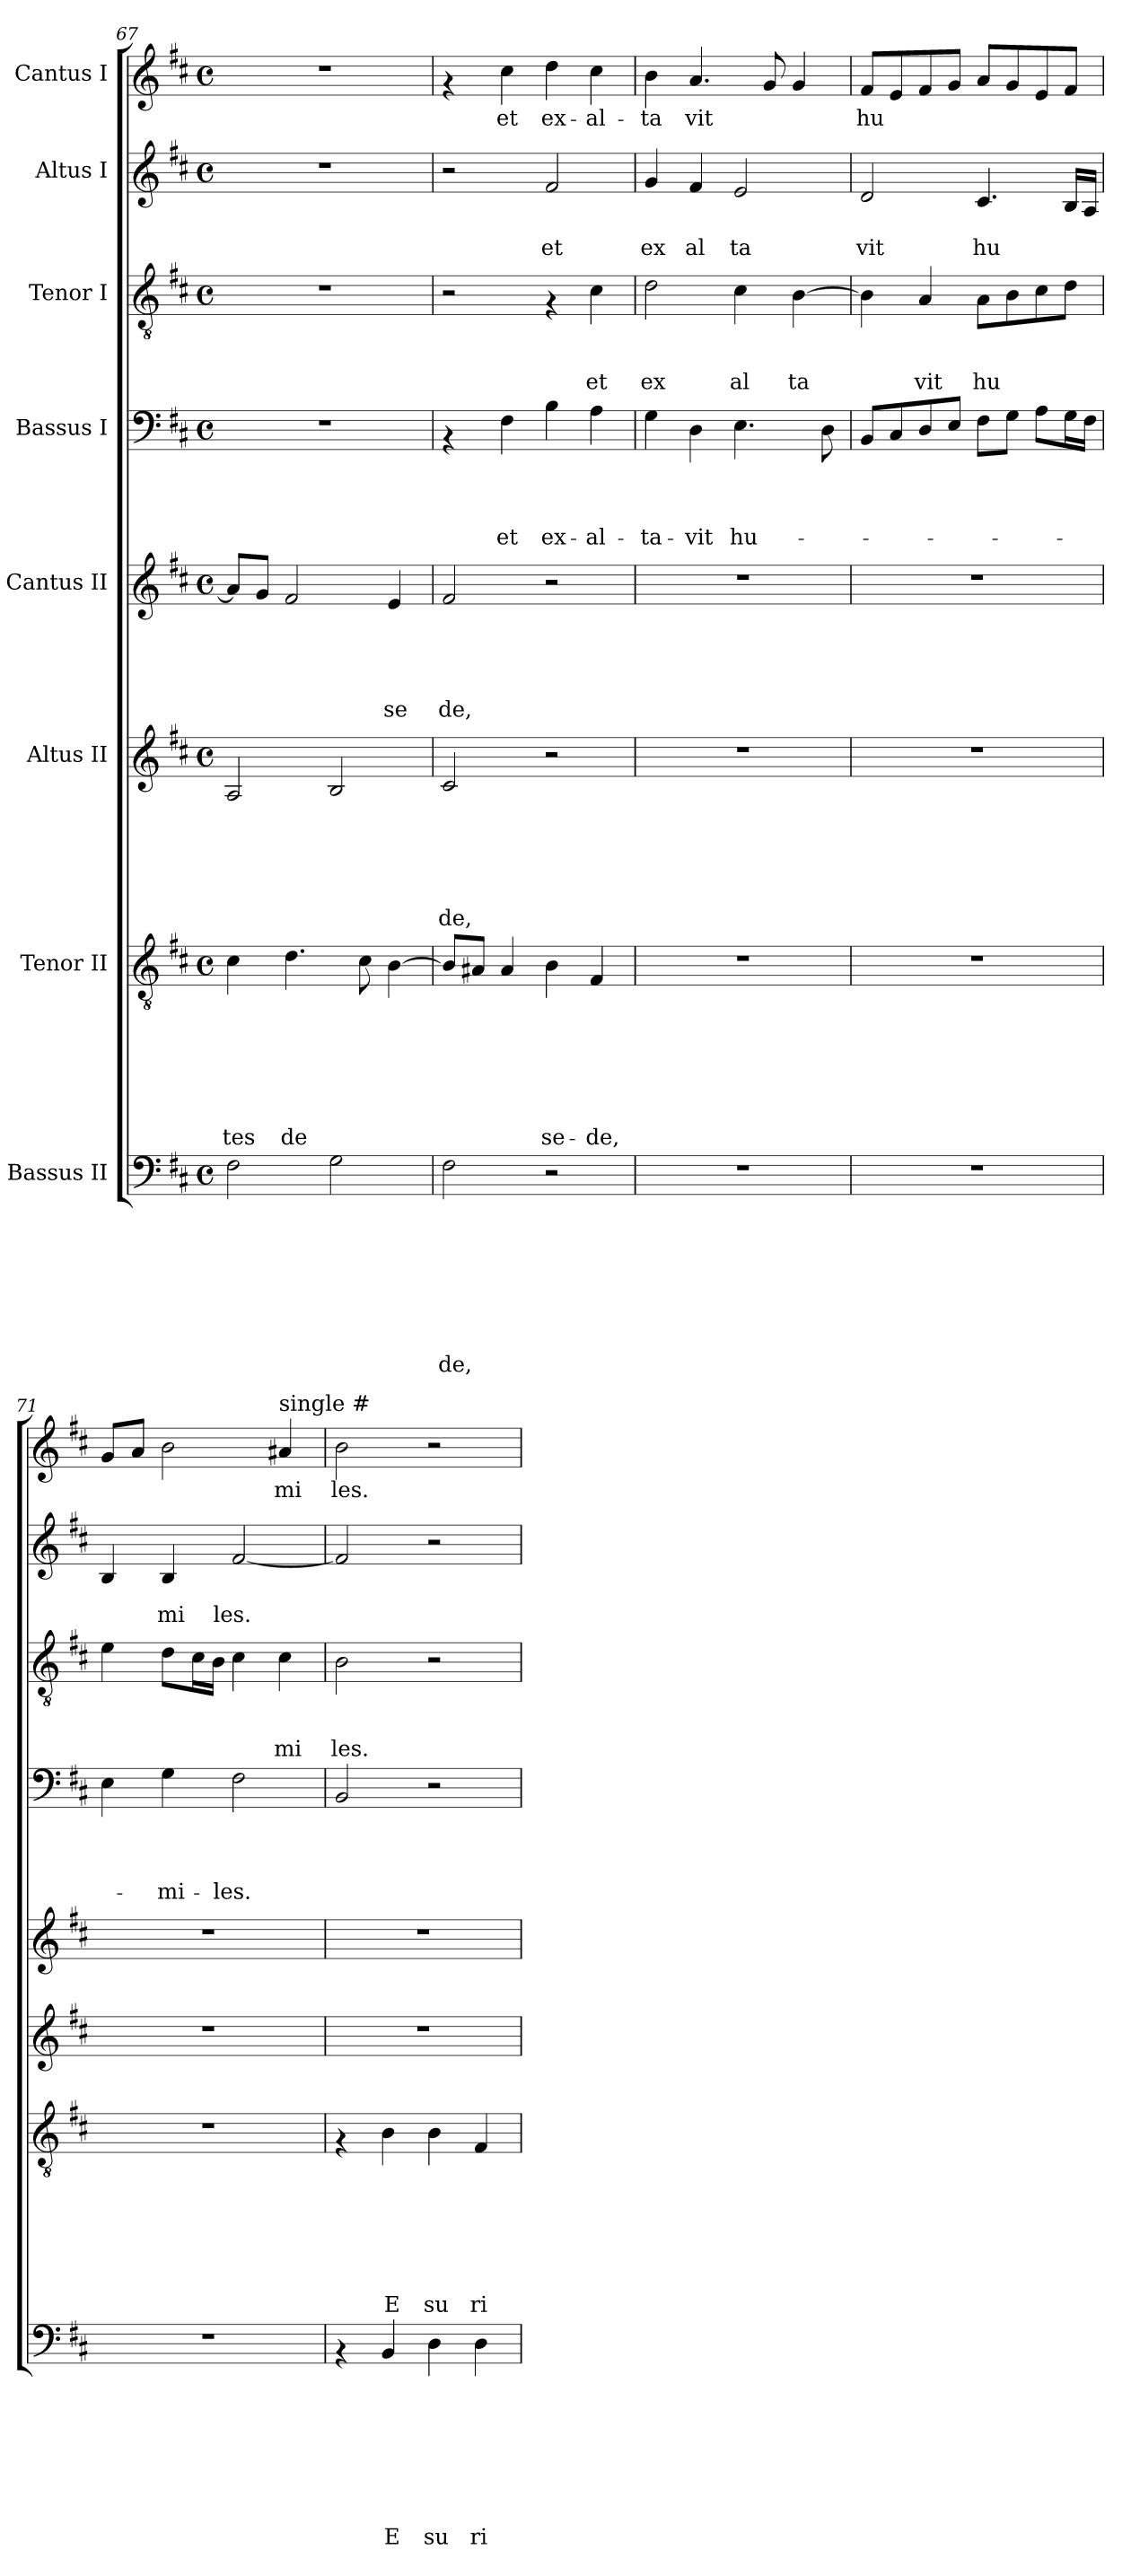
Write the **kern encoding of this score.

**kern	**text	**text	**text	**text	**text	**text	**text	**text	**kern	**text	**text	**text	**text	**text	**text	**text	**kern	**text	**text	**text	**text	**text	**text	**kern	**text	**text	**text	**text	**text	**kern	**text	**text	**text	**text	**kern	**text	**text	**text	**kern	**text	**text	**kern	**text
*part8	*part8	*part8	*part8	*part8	*part8	*part8	*part8	*part8	*part7	*part7	*part7	*part7	*part7	*part7	*part7	*part7	*part6	*part6	*part6	*part6	*part6	*part6	*part6	*part5	*part5	*part5	*part5	*part5	*part5	*part4	*part4	*part4	*part4	*part4	*part3	*part3	*part3	*part3	*part2	*part2	*part2	*part1	*part1
*staff8	*staff8	*staff8	*staff8	*staff8	*staff8	*staff8	*staff8	*staff8	*staff7	*staff7	*staff7	*staff7	*staff7	*staff7	*staff7	*staff7	*staff6	*staff6	*staff6	*staff6	*staff6	*staff6	*staff6	*staff5	*staff5	*staff5	*staff5	*staff5	*staff5	*staff4	*staff4	*staff4	*staff4	*staff4	*staff3	*staff3	*staff3	*staff3	*staff2	*staff2	*staff2	*staff1	*staff1
*I"Bassus II	*	*	*	*	*	*	*	*	*I"Tenor II	*	*	*	*	*	*	*	*I"Altus II	*	*	*	*	*	*	*I"Cantus II	*	*	*	*	*	*I"Bassus I	*	*	*	*	*I"Tenor I	*	*	*	*I"Altus I	*	*	*I"Cantus I	*
*clefF4	*	*	*	*	*	*	*	*	*clefGv2	*	*	*	*	*	*	*	*clefG2	*	*	*	*	*	*	*clefG2	*	*	*	*	*	*clefF4	*	*	*	*	*clefGv2	*	*	*	*clefG2	*	*	*clefG2	*
*k[f#c#]	*	*	*	*	*	*	*	*	*k[f#c#]	*	*	*	*	*	*	*	*k[f#c#]	*	*	*	*	*	*	*k[f#c#]	*	*	*	*	*	*k[f#c#]	*	*	*	*	*k[f#c#]	*	*	*	*k[f#c#]	*	*	*k[f#c#]	*
*D:	*	*	*	*	*	*	*	*	*D:	*	*	*	*	*	*	*	*D:	*	*	*	*	*	*	*D:	*	*	*	*	*	*D:	*	*	*	*	*D:	*	*	*	*D:	*	*	*D:	*
*M4/4	*	*	*	*	*	*	*	*	*M4/4	*	*	*	*	*	*	*	*M4/4	*	*	*	*	*	*	*M4/4	*	*	*	*	*	*M4/4	*	*	*	*	*M4/4	*	*	*	*M4/4	*	*	*M4/4	*
*met(c)	*	*	*	*	*	*	*	*	*met(c)	*	*	*	*	*	*	*	*met(c)	*	*	*	*	*	*	*met(c)	*	*	*	*	*	*met(c)	*	*	*	*	*met(c)	*	*	*	*met(c)	*	*	*met(c)	*
=67	=67	=67	=67	=67	=67	=67	=67	=67	=67	=67	=67	=67	=67	=67	=67	=67	=67	=67	=67	=67	=67	=67	=67	=67	=67	=67	=67	=67	=67	=67	=67	=67	=67	=67	=67	=67	=67	=67	=67	=67	=67	=67	=67
!	!	!	!	!	!	!	!	!	!	!	!	!	!	!	!	!LO:LY:b	!	!	!	!	!	!	!	!	!	!	!	!	!	!	!	!	!	!	!	!	!	!	!	!	!	!	!
2F#\	.	.	.	.	.	.	.	.	4c#\	.	.	.	.	.	.	-tes	2A/	.	.	.	.	.	.	8a/L]	.	.	.	.	.	1r	.	.	.	.	1r	.	.	.	1r	.	.	1r	.
.	.	.	.	.	.	.	.	.	.	.	.	.	.	.	.	.	.	.	.	.	.	.	.	8g/J	.	.	.	.	.	.	.	.	.	.	.	.	.	.	.	.	.	.	.
!	!	!	!	!	!	!	!	!	!	!	!	!	!	!	!	!LO:LY:b	!	!	!	!	!	!	!	!	!	!	!	!	!	!	!	!	!	!	!	!	!	!	!	!	!	!	!
.	.	.	.	.	.	.	.	.	4.d\	.	.	.	.	.	.	de	.	.	.	.	.	.	.	2f#/	.	.	.	.	.	.	.	.	.	.	.	.	.	.	.	.	.	.	.
2G\	.	.	.	.	.	.	.	.	.	.	.	.	.	.	.	.	2B/	.	.	.	.	.	.	.	.	.	.	.	.	.	.	.	.	.	.	.	.	.	.	.	.	.	.
.	.	.	.	.	.	.	.	.	8c#\	.	.	.	.	.	.	.	.	.	.	.	.	.	.	.	.	.	.	.	.	.	.	.	.	.	.	.	.	.	.	.	.	.	.
!	!	!	!	!	!	!	!	!	!	!	!	!	!	!	!	!	!	!	!	!	!	!	!	!	!	!	!	!	!LO:LY:b	!	!	!	!	!	!	!	!	!	!	!	!	!	!
.	.	.	.	.	.	.	.	.	[<4B\	.	.	.	.	.	.	.	.	.	.	.	.	.	.	4e/	.	.	.	.	se	.	.	.	.	.	.	.	.	.	.	.	.	.	.
=68	=68	=68	=68	=68	=68	=68	=68	=68	=68	=68	=68	=68	=68	=68	=68	=68	=68	=68	=68	=68	=68	=68	=68	=68	=68	=68	=68	=68	=68	=68	=68	=68	=68	=68	=68	=68	=68	=68	=68	=68	=68	=68	=68
!	!	!	!	!	!	!	!	!LO:LY:b	!	!	!	!	!	!	!	!	!	!	!	!	!	!	!LO:LY:b	!	!	!	!	!	!LO:LY:b	!	!	!	!	!	!	!	!	!	!	!	!	!	!
2F#\	.	.	.	.	.	.	.	de,	8B/L]	.	.	.	.	.	.	.	2c#/	.	.	.	.	.	de,	2f#/	.	.	.	.	de,	4rAA	.	.	.	.	2r	.	.	.	2r	.	.	4rf	.
.	.	.	.	.	.	.	.	.	8A#X/J	.	.	.	.	.	.	.	.	.	.	.	.	.	.	.	.	.	.	.	.	.	.	.	.	.	.	.	.	.	.	.	.	.	.
!	!	!	!	!	!	!	!	!	!	!	!	!	!	!	!	!	!	!	!	!	!	!	!	!	!	!	!	!	!	!	!	!	!	!LO:LY:b	!	!	!	!	!	!	!	!	!LO:LY:b
.	.	.	.	.	.	.	.	.	4A#/	.	.	.	.	.	.	.	.	.	.	.	.	.	.	.	.	.	.	.	.	4F#\	.	.	.	et	.	.	.	.	.	.	.	4cc#\	et
!	!	!	!	!	!	!	!	!	!	!	!	!	!	!	!	!LO:LY:b	!	!	!	!	!	!	!	!	!	!	!	!	!	!	!	!	!	!LO:LY:b	!	!	!	!	!	!	!LO:LY:b	!	!LO:LY:b
2r	.	.	.	.	.	.	.	.	4B\	.	.	.	.	.	.	se-	2r	.	.	.	.	.	.	2r	.	.	.	.	.	4B\	.	.	.	ex-	4rF	.	.	.	2f#/	.	et	4dd\	ex-
!	!	!	!	!	!	!	!	!	!	!	!	!	!	!	!	!LO:LY:b	!	!	!	!	!	!	!	!	!	!	!	!	!	!	!	!	!	!LO:LY:b	!	!	!	!LO:LY:b	!	!	!	!	!LO:LY:b
.	.	.	.	.	.	.	.	.	4F#/	.	.	.	.	.	.	-de,	.	.	.	.	.	.	.	.	.	.	.	.	.	4A\	.	.	.	-al-	4c#\	.	.	et	.	.	.	4cc#\	-al-
!!LO:PB:g=z
=69	=69	=69	=69	=69	=69	=69	=69	=69	=69	=69	=69	=69	=69	=69	=69	=69	=69	=69	=69	=69	=69	=69	=69	=69	=69	=69	=69	=69	=69	=69	=69	=69	=69	=69	=69	=69	=69	=69	=69	=69	=69	=69	=69
!	!	!	!	!	!	!	!	!	!	!	!	!	!	!	!	!	!	!	!	!	!	!	!	!	!	!	!	!	!	!	!	!	!	!LO:LY:b	!	!	!	!LO:LY:b	!	!	!LO:LY:b	!	!LO:LY:b
1r	.	.	.	.	.	.	.	.	1r	.	.	.	.	.	.	.	1r	.	.	.	.	.	.	1r	.	.	.	.	.	4G\	.	.	.	-ta-	2d\	.	.	ex	4g/	.	ex	4b\	-ta
!	!	!	!	!	!	!	!	!	!	!	!	!	!	!	!	!	!	!	!	!	!	!	!	!	!	!	!	!	!	!	!	!	!	!LO:LY:b	!	!	!	!	!	!	!LO:LY:b	!	!LO:LY:b
.	.	.	.	.	.	.	.	.	.	.	.	.	.	.	.	.	.	.	.	.	.	.	.	.	.	.	.	.	.	4D\	.	.	.	-vit	.	.	.	.	4f#/	.	al	4.a/	vit
!	!	!	!	!	!	!	!	!	!	!	!	!	!	!	!	!	!	!	!	!	!	!	!	!	!	!	!	!	!	!	!	!	!	!LO:LY:b	!	!	!	!LO:LY:b	!	!	!LO:LY:b	!	!
.	.	.	.	.	.	.	.	.	.	.	.	.	.	.	.	.	.	.	.	.	.	.	.	.	.	.	.	.	.	4.E\	.	.	.	hu-	4c#\	.	.	al	2e/	.	ta	.	.
.	.	.	.	.	.	.	.	.	.	.	.	.	.	.	.	.	.	.	.	.	.	.	.	.	.	.	.	.	.	.	.	.	.	.	.	.	.	.	.	.	.	8g/	.
!	!	!	!	!	!	!	!	!	!	!	!	!	!	!	!	!	!	!	!	!	!	!	!	!	!	!	!	!	!	!	!	!	!	!	!	!	!	!LO:LY:b	!	!	!	!	!
.	.	.	.	.	.	.	.	.	.	.	.	.	.	.	.	.	.	.	.	.	.	.	.	.	.	.	.	.	.	.	.	.	.	.	[>4B\	.	.	ta	.	.	.	4g/	.
.	.	.	.	.	.	.	.	.	.	.	.	.	.	.	.	.	.	.	.	.	.	.	.	.	.	.	.	.	.	8D\	.	.	.	.	.	.	.	.	.	.	.	.	.
=70	=70	=70	=70	=70	=70	=70	=70	=70	=70	=70	=70	=70	=70	=70	=70	=70	=70	=70	=70	=70	=70	=70	=70	=70	=70	=70	=70	=70	=70	=70	=70	=70	=70	=70	=70	=70	=70	=70	=70	=70	=70	=70	=70
!	!	!	!	!	!	!	!	!	!	!	!	!	!	!	!	!	!	!	!	!	!	!	!	!	!	!	!	!	!	!	!	!	!	!	!	!	!	!	!	!	!LO:LY:b	!	!LO:LY:b
1r	.	.	.	.	.	.	.	.	1r	.	.	.	.	.	.	.	1r	.	.	.	.	.	.	1r	.	.	.	.	.	8BB/L	.	.	.	.	4B\]	.	.	.	2d/	.	vit	8f#/L	hu
.	.	.	.	.	.	.	.	.	.	.	.	.	.	.	.	.	.	.	.	.	.	.	.	.	.	.	.	.	.	8C#/	.	.	.	.	.	.	.	.	.	.	.	8e/	.
!	!	!	!	!	!	!	!	!	!	!	!	!	!	!	!	!	!	!	!	!	!	!	!	!	!	!	!	!	!	!	!	!	!	!	!	!	!	!LO:LY:b	!	!	!	!	!
.	.	.	.	.	.	.	.	.	.	.	.	.	.	.	.	.	.	.	.	.	.	.	.	.	.	.	.	.	.	8D/	.	.	.	.	4A/	.	.	vit	.	.	.	8f#/	.
.	.	.	.	.	.	.	.	.	.	.	.	.	.	.	.	.	.	.	.	.	.	.	.	.	.	.	.	.	.	8E/J	.	.	.	.	.	.	.	.	.	.	.	8g/J	.
!	!	!	!	!	!	!	!	!	!	!	!	!	!	!	!	!	!	!	!	!	!	!	!	!	!	!	!	!	!	!	!	!	!	!	!	!	!	!LO:LY:b	!	!	!LO:LY:b	!	!
.	.	.	.	.	.	.	.	.	.	.	.	.	.	.	.	.	.	.	.	.	.	.	.	.	.	.	.	.	.	8F#\L	.	.	.	.	8A\L	.	.	hu	4.c#/	.	hu	8a/L	.
.	.	.	.	.	.	.	.	.	.	.	.	.	.	.	.	.	.	.	.	.	.	.	.	.	.	.	.	.	.	8G\J	.	.	.	.	8B\	.	.	.	.	.	.	8g/	.
.	.	.	.	.	.	.	.	.	.	.	.	.	.	.	.	.	.	.	.	.	.	.	.	.	.	.	.	.	.	8A\L	.	.	.	.	8c#\	.	.	.	.	.	.	8e/	.
.	.	.	.	.	.	.	.	.	.	.	.	.	.	.	.	.	.	.	.	.	.	.	.	.	.	.	.	.	.	16G\L	.	.	.	.	8d\J	.	.	.	16B/LL	.	.	8f#/J	.
.	.	.	.	.	.	.	.	.	.	.	.	.	.	.	.	.	.	.	.	.	.	.	.	.	.	.	.	.	.	16F#\JJ	.	.	.	.	.	.	.	.	16A/JJ	.	.	.	.
=71	=71	=71	=71	=71	=71	=71	=71	=71	=71	=71	=71	=71	=71	=71	=71	=71	=71	=71	=71	=71	=71	=71	=71	=71	=71	=71	=71	=71	=71	=71	=71	=71	=71	=71	=71	=71	=71	=71	=71	=71	=71	=71	=71
1r	.	.	.	.	.	.	.	.	1r	.	.	.	.	.	.	.	1r	.	.	.	.	.	.	1r	.	.	.	.	.	4E\	.	.	.	.	4e\	.	.	.	4B/	.	.	8g/L	.
.	.	.	.	.	.	.	.	.	.	.	.	.	.	.	.	.	.	.	.	.	.	.	.	.	.	.	.	.	.	.	.	.	.	.	.	.	.	.	.	.	.	8a/J	.
!	!	!	!	!	!	!	!	!	!	!	!	!	!	!	!	!	!	!	!	!	!	!	!	!	!	!	!	!	!	!	!	!	!	!LO:LY:b	!	!	!	!	!	!	!LO:LY:b	!	!
.	.	.	.	.	.	.	.	.	.	.	.	.	.	.	.	.	.	.	.	.	.	.	.	.	.	.	.	.	.	4G\	.	.	.	-mi-	8d\L	.	.	.	4B/	.	mi	2b\	.
.	.	.	.	.	.	.	.	.	.	.	.	.	.	.	.	.	.	.	.	.	.	.	.	.	.	.	.	.	.	.	.	.	.	.	16c#\L	.	.	.	.	.	.	.	.
.	.	.	.	.	.	.	.	.	.	.	.	.	.	.	.	.	.	.	.	.	.	.	.	.	.	.	.	.	.	.	.	.	.	.	16B\JJ	.	.	.	.	.	.	.	.
!	!	!	!	!	!	!	!	!	!	!	!	!	!	!	!	!	!	!	!	!	!	!	!	!	!	!	!	!	!	!	!	!	!	!LO:LY:b	!	!	!	!	!	!	!LO:LY:b	!	!
.	.	.	.	.	.	.	.	.	.	.	.	.	.	.	.	.	.	.	.	.	.	.	.	.	.	.	.	.	.	2F#\	.	.	.	-les.	4c#\	.	.	.	[<2f#/	.	les.	.	.
!	!	!	!	!	!	!	!	!	!	!	!	!	!	!	!	!	!	!	!	!	!	!	!	!	!	!	!	!	!	!	!	!	!	!	!	!	!	!	!	!	!	!LO:TX:a:t=single #	!
!	!	!	!	!	!	!	!	!	!	!	!	!	!	!	!	!	!	!	!	!	!	!	!	!	!	!	!	!	!	!	!	!	!	!	!	!	!	!LO:LY:b	!	!	!	!	!LO:LY:b
.	.	.	.	.	.	.	.	.	.	.	.	.	.	.	.	.	.	.	.	.	.	.	.	.	.	.	.	.	.	.	.	.	.	.	4c#\	.	.	mi	.	.	.	4a#/	mi
=72	=72	=72	=72	=72	=72	=72	=72	=72	=72	=72	=72	=72	=72	=72	=72	=72	=72	=72	=72	=72	=72	=72	=72	=72	=72	=72	=72	=72	=72	=72	=72	=72	=72	=72	=72	=72	=72	=72	=72	=72	=72	=72	=72
!	!	!	!	!	!	!	!	!	!	!	!	!	!	!	!	!	!	!	!	!	!	!	!	!	!	!	!	!	!	!	!	!	!	!	!	!	!	!LO:LY:b	!	!	!	!	!LO:LY:b
4rAA	.	.	.	.	.	.	.	.	4rF	.	.	.	.	.	.	.	1r	.	.	.	.	.	.	1r	.	.	.	.	.	2BB/	.	.	.	.	2B\	.	.	les.	2f#/]	.	.	2b\	les.
!	!	!	!	!	!	!	!	!LO:LY:b	!	!	!	!	!	!	!	!LO:LY:b	!	!	!	!	!	!	!	!	!	!	!	!	!	!	!	!	!	!	!	!	!	!	!	!	!	!	!
4BB/	.	.	.	.	.	.	.	E	4B\	.	.	.	.	.	.	E	.	.	.	.	.	.	.	.	.	.	.	.	.	.	.	.	.	.	.	.	.	.	.	.	.	.	.
!	!	!	!	!	!	!	!	!LO:LY:b	!	!	!	!	!	!	!	!LO:LY:b	!	!	!	!	!	!	!	!	!	!	!	!	!	!	!	!	!	!	!	!	!	!	!	!	!	!	!
4D\	.	.	.	.	.	.	.	su	4B\	.	.	.	.	.	.	su	.	.	.	.	.	.	.	.	.	.	.	.	.	2r	.	.	.	.	2r	.	.	.	2r	.	.	2r	.
!	!	!	!	!	!	!	!	!LO:LY:b	!	!	!	!	!	!	!	!LO:LY:b	!	!	!	!	!	!	!	!	!	!	!	!	!	!	!	!	!	!	!	!	!	!	!	!	!	!	!
4D\	.	.	.	.	.	.	.	ri	4F#/	.	.	.	.	.	.	ri	.	.	.	.	.	.	.	.	.	.	.	.	.	.	.	.	.	.	.	.	.	.	.	.	.	.	.
=	=	=	=	=	=	=	=	=	=	=	=	=	=	=	=	=	=	=	=	=	=	=	=	=	=	=	=	=	=	=	=	=	=	=	=	=	=	=	=	=	=	=	=
*-	*-	*-	*-	*-	*-	*-	*-	*-	*-	*-	*-	*-	*-	*-	*-	*-	*-	*-	*-	*-	*-	*-	*-	*-	*-	*-	*-	*-	*-	*-	*-	*-	*-	*-	*-	*-	*-	*-	*-	*-	*-	*-	*-
